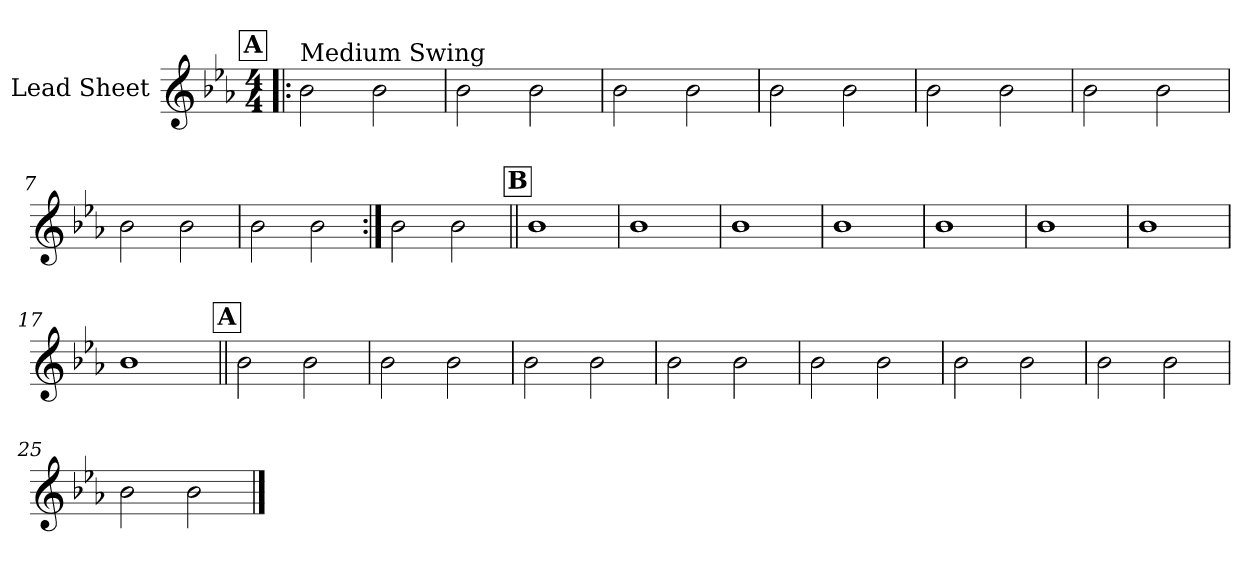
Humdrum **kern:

**kern
*part1
*staff1
*I"Lead Sheet
*clefG2
*k[b-e-a-]
*c:
*M4/4
!!LO:REH:place=s1:a:fs=14:t=A
=1!|:
!LO:TX:a:t=Medium Swing
2b-\
2b-\
=2
2b-\
2b-\
=3
2b-\
2b-\
=4
2b-\
2b-\
!!LO:LB:g=z
=5
2b-\
2b-\
=6
2b-\
2b-\
=7
2b-\
2b-\
=8
2b-\
2b-\
!!LO:LB:g=z
=9:|!
2b-\
2b-\
!!LO:LB:g=z
!!LO:REH:place=s1:a:fs=14:t=B
=10||
1b-
=11
1b-
=12
1b-
=13
1b-
!!LO:LB:g=z
=14
1b-
=15
1b-
=16
1b-
=17
1b-
!!LO:LB:g=z
!!LO:REH:place=s1:a:fs=14:t=A
=18||
2b-\
2b-\
=19
2b-\
2b-\
=20
2b-\
2b-\
=21
2b-\
2b-\
!!LO:LB:g=z
=22
2b-\
2b-\
=23
2b-\
2b-\
=24
2b-\
2b-\
=25
2b-\
2b-\
==
*-
